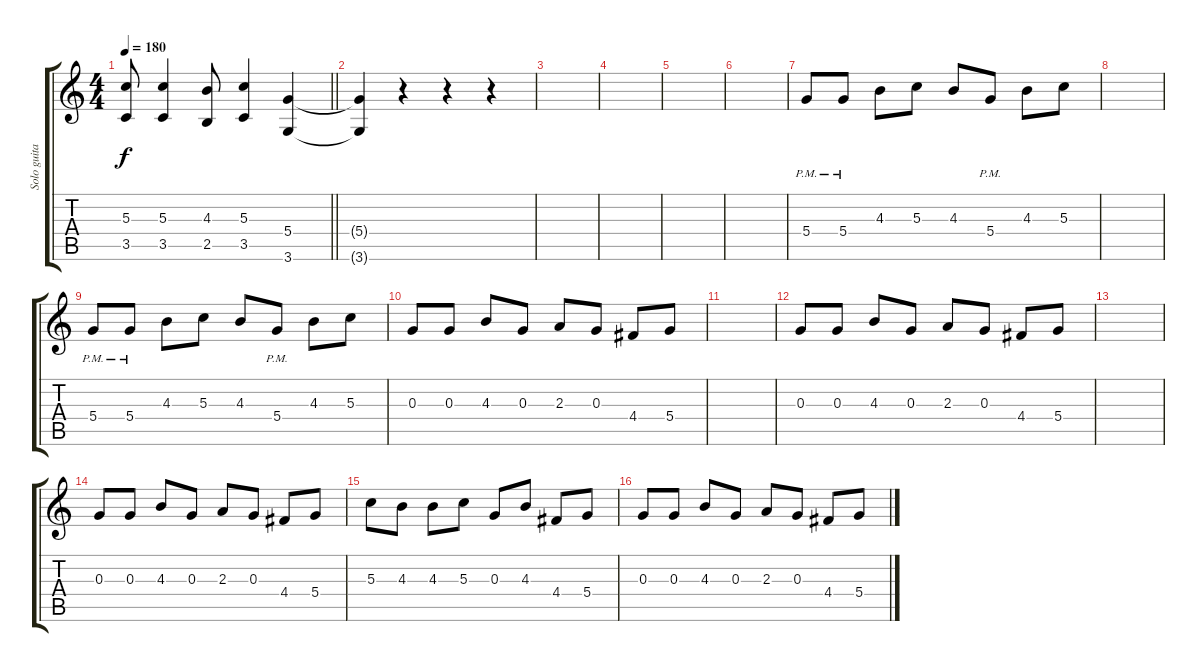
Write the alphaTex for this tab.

\track ("Solo guitar" "Solo guita") {instrument distortionguitar}
\staff {score tabs}
\tuning (E4 B3 G3 D3 A2 E2) {hide}
\ts (4 4)
\tempo 180
\clef g2
\barLineRight lightlight
\ks c
(5.3{t} 3.5{t}).8{dy f} (5.3 3.5).4 (4.3 2.5).8 (5.3 3.5).4 (5.4 3.6).4 |
(5.4{t} 3.6{t}).4 r.4 r.4 r.4 |
|
|
|
|
5.4{pm}.8 5.4{pm}.8 4.3.8 5.3.8 4.3.8 5.4{pm}.8 4.3.8 5.3.8 |
|
5.4{pm}.8 5.4{pm}.8 4.3.8 5.3.8 4.3.8 5.4{pm}.8 4.3.8 5.3.8 |
0.3.8 0.3.8 4.3.8 0.3.8 2.3.8 0.3.8 4.4.8 5.4.8 |
|
0.3.8 0.3.8 4.3.8 0.3.8 2.3.8 0.3.8 4.4.8 5.4.8 |
|
0.3.8 0.3.8 4.3.8 0.3.8 2.3.8 0.3.8 4.4.8 5.4.8 |
5.3.8 4.3.8 4.3.8 5.3.8 0.3.8 4.3.8 4.4.8 5.4.8 |
0.3.8 0.3.8 4.3.8 0.3.8 2.3.8 0.3.8 4.4.8 5.4.8
